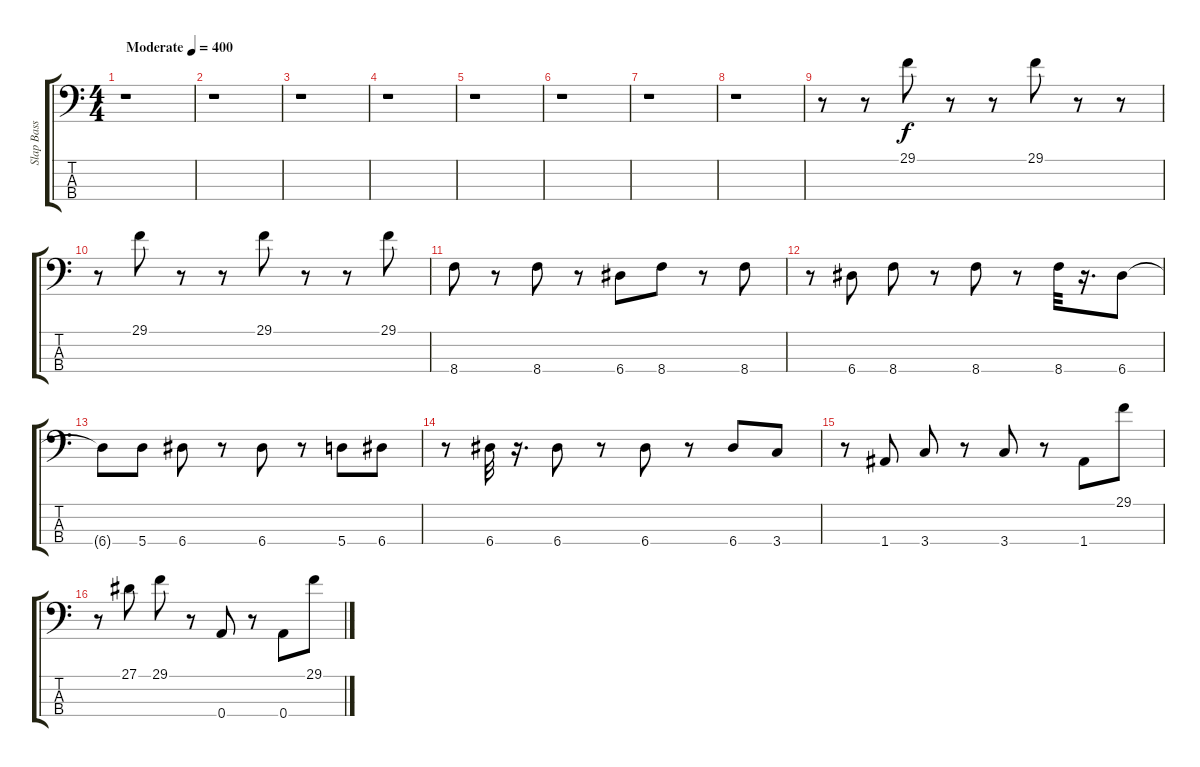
\track ("Slap Bass 2" "Slap Bass ") {instrument slapbass2}
\staff {score tabs}
\tuning (C-1 G2 D2 A1) {hide}
\ts (4 4)
\tempo (400 "Moderate")
\tempo 130
\tempo (400 "Moderate")
\clef f4
\ks c
r.1{dy f instrument slapbass2} |
r.1 |
r.1 |
r.1 |
r.1 |
r.1 |
r.1 |
r.1 |
r.8 r.8 29.1.8 r.8 r.8 29.1.8 r.8 r.8 |
r.8 29.1.8 r.8 r.8 29.1.8 r.8 r.8 29.1.8 |
8.4.8 r.8 8.4.8 r.8 6.4.8 8.4.8 r.8 8.4.8 |
r.8 6.4.8 8.4.8 r.8 8.4.8 r.8 8.4.32 r.16{d} 6.4.8 |
6.4{t}.8 5.4.8 6.4.8 r.8 6.4.8 r.8 5.4.8 6.4.8 |
r.8 6.4.32 r.16{d} 6.4.8 r.8 6.4.8 r.8 6.4.8 3.4.8 |
r.8 1.4.8 3.4.8 r.8 3.4.8 r.8 1.4.8 29.1.8 |
r.8 27.1.8 29.1.8 r.8 0.4.8 r.8 0.4.8 29.1.8
